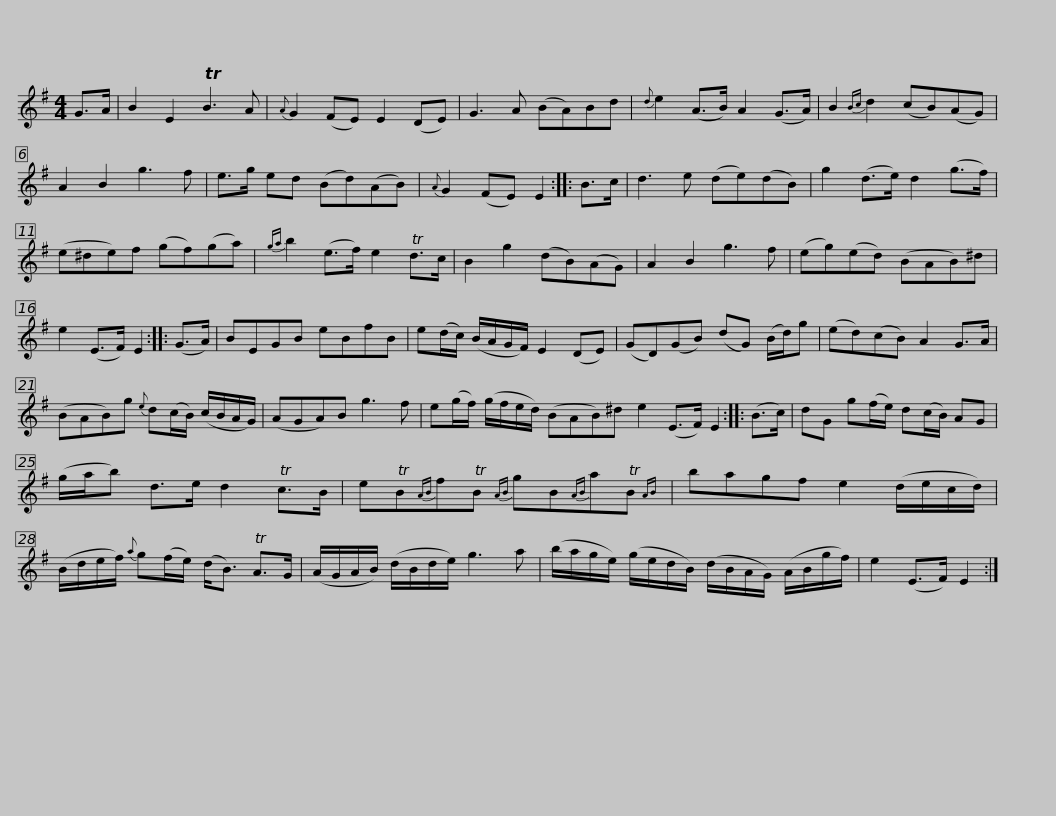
X:1
L:1/8
M:4/4
I:linebreak $
K:Emin
V:1 treble
V:1
 G>A | B2 E2 TB3 A |{A} G2 (FE) E2 (DE) | G3 A (BA)Bd |{d} e2 (A>B) A2 (G>A) | %5
 B2{Bc} d2 (cB)(AG) | A2 B2 g3 f |$ e>g ed (Bd)(AB) |{A} G2 (FE) E2 :: B>c | %10
 d3 e (de)(dB) | g2 (d>e) d2 (g>f) | (e^de)f (gf)(ga) |${ga} b2 (e>f) e2 Td>c | B2 g2 (dB)(AG) | %15
 A2 B2 g3 f | (eg)(ed) (BAB)^d | e2 (E>F) E2 :: (G>A) | BEGB eBfB |$ %20
 e(d/c/) (B/A/G/F/) E2 (DE) | (GD)(GB) (dG) (B/d/)g | (ed)(cB) A2 G>A | (BAB)g{e} d(c/B/) (c/B/A/G/) | (AGA)B g3 f |$ %25
 e(g/f/) (g/f/e/d/) (BAB)^d e2 (E>F) E2 :: (B>c) | dG g(f/e/) d(c/B/) AG | (g/a/b) d>e d2 Tc>B |$ eTB{AB}fTB{AB} gB{AB}aTB{AB} | %30
 bagf e2 (d/e/c/d/) | (B/d/e/f/){a} g(f/e/) (d<B) TA>G | (A/G/A/B/) (d/B/d/e/) g3 a |$ (b/a/g/e/) (g/e/d/B/) (d/B/A/G/) (A/B/g/f/) | e2 (E>F) E2 :| %35
